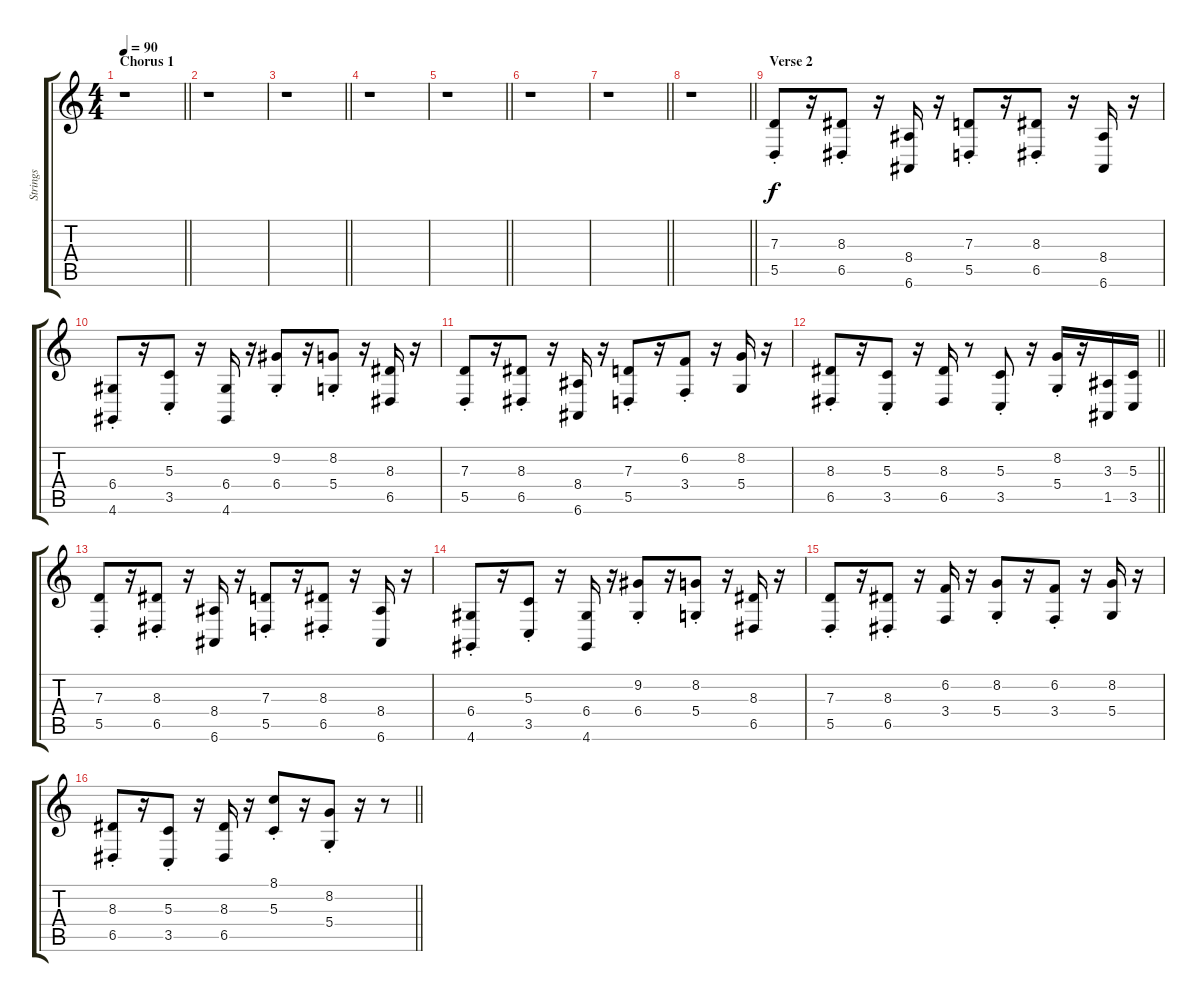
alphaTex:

\track ("Strings" "Strings") {instrument stringensemble1}
\staff {score tabs}
\tuning (E4 B3 G3 D3 A2 E2) {hide}
\ts (4 4)
\section ("" "Chorus 1")
\tempo 90
\clef g2
\barLineRight lightlight
\ks c
r.1{dy f} |
r.1 |
\barLineRight lightlight
r.1 |
r.1 |
\barLineRight lightlight
r.1 |
r.1 |
\barLineRight lightlight
r.1 |
\barLineRight lightlight
r.1 |
\section ("" "Verse 2")
(7.3{st} 5.5{st}).8 r.16 (8.3{st} 6.5{st}).8 r.16 (8.4 6.6).16 r.16 (7.3{st} 5.5{st}).8 r.16 (8.3{st} 6.5{st}).8 r.16 (8.4 6.6).16 r.16 |
(6.4{st} 4.6{st}).8 r.16 (5.3{st} 3.5{st}).8 r.16 (6.4 4.6).16 r.16 (9.2{st} 6.4{st}).8 r.16 (8.2{st} 5.4{st}).8 r.16 (8.3 6.5).16 r.16 |
(7.3{st} 5.5{st}).8 r.16 (8.3{st} 6.5{st}).8 r.16 (8.4 6.6).16 r.16 (7.3{st} 5.5{st}).8 r.16 (6.2{st} 3.4{st}).8 r.16 (8.2 5.4).16 r.16 |
\barLineRight lightlight
(8.3{st} 6.5{st}).8 r.16 (5.3{st} 3.5{st}).8 r.16 (8.3 6.5).16 r.8 (5.3{st} 3.5{st}).8 r.16 (8.2 5.4{st}).16 r.16 (3.3 1.5).16 (5.3 3.5).16 |
(7.3{st} 5.5{st}).8 r.16 (8.3{st} 6.5{st}).8 r.16 (8.4 6.6).16 r.16 (7.3{st} 5.5{st}).8 r.16 (8.3{st} 6.5{st}).8 r.16 (8.4 6.6).16 r.16 |
(6.4{st} 4.6{st}).8 r.16 (5.3{st} 3.5{st}).8 r.16 (6.4 4.6).16 r.16 (9.2{st} 6.4{st}).8 r.16 (8.2{st} 5.4{st}).8 r.16 (8.3 6.5).16 r.16 |
(7.3{st} 5.5{st}).8 r.16 (8.3{st} 6.5{st}).8 r.16 (6.2 3.4).16 r.16 (8.2{st} 5.4{st}).8 r.16 (6.2{st} 3.4{st}).8 r.16 (8.2 5.4).16 r.16 |
\barLineRight lightlight
(8.3{st} 6.5{st}).8 r.16 (5.3{st} 3.5{st}).8 r.16 (8.3 6.5).16 r.16 (8.1{st} 5.3{st}).8 r.16 (8.2{st} 5.4{st}).8 r.16 r.8
